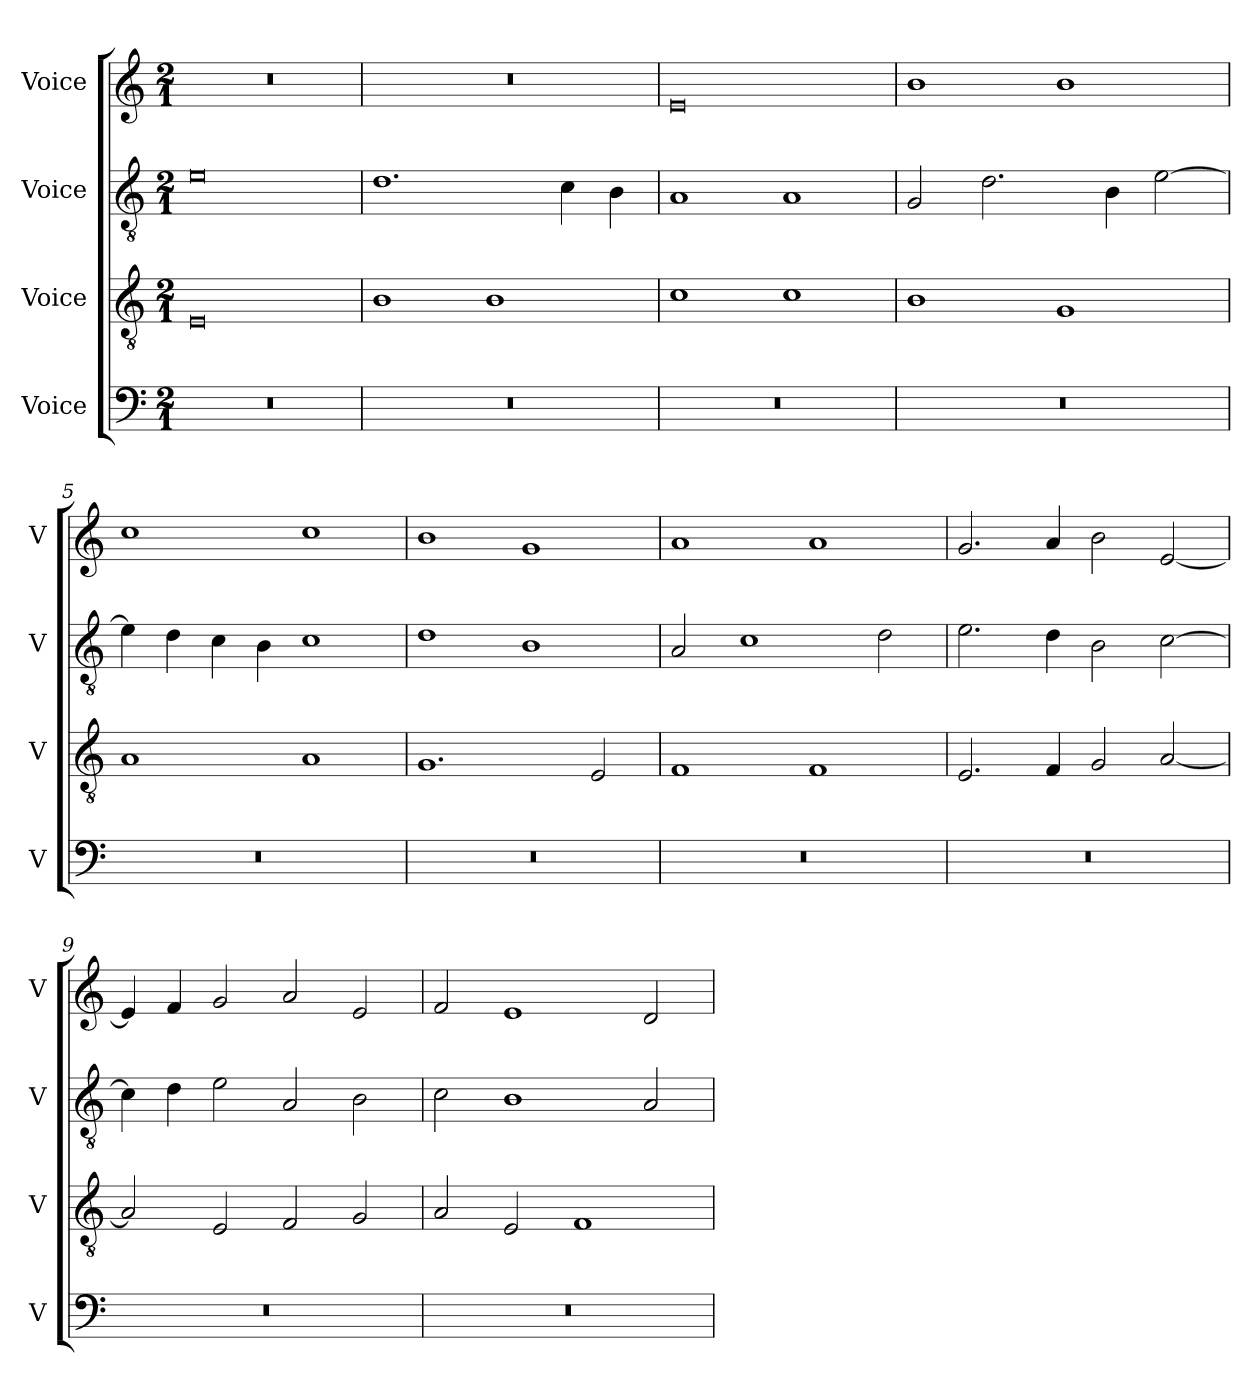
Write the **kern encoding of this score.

**kern	**kern	**kern	**kern
*part4	*part3	*part2	*part1
*staff4	*staff3	*staff2	*staff1
*I"Voice	*I"Voice	*I"Voice	*I"Voice
*I'V	*I'V	*I'V	*I'V
*clefF4	*clefGv2	*clefGv2	*clefG2
*k[]	*k[]	*k[]	*k[]
*M2/1	*M2/1	*M2/1	*M2/1
=1	=1	=1	=1
0r	0E	0e	0r
=2	=2	=2	=2
0r	1B	1.d	0r
.	1B	.	.
.	.	4c\	.
.	.	4B\	.
=3	=3	=3	=3
0r	1c	1A	0e
.	1c	1A	.
=4	=4	=4	=4
0r	1B	2G/	1b
.	.	2.d\	.
.	1G	.	1b
.	.	4B\	.
.	.	[2e\	.
!!LO:LB:g=z
=5	=5	=5	=5
0r	1A	4e\]	1cc
.	.	4d\	.
.	.	4c\	.
.	.	4B\	.
.	1A	1c	1cc
=6	=6	=6	=6
0r	1.G	1d	1b
.	.	1B	1g
.	2E/	.	.
=7	=7	=7	=7
0r	1F	2A/	1a
.	.	1c	.
.	1F	.	1a
.	.	2d\	.
=8	=8	=8	=8
0r	2.E/	2.e\	2.g/
.	4F/	4d\	4a/
.	2G/	2B\	2b\
.	[2A/	[2c\	[2e/
!!LO:LB:g=z
=9	=9	=9	=9
0r	2A/]	4c\]	4e/]
.	.	4d\	4f/
.	2E/	2e\	2g/
.	2F/	2A/	2a/
.	2G/	2B\	2e/
=10	=10	=10	=10
0r	2A/	2c\	2f/
.	2E/	1B	1e
.	1F	.	.
.	.	2A/	2d/
=	=	=	=
*-	*-	*-	*-
